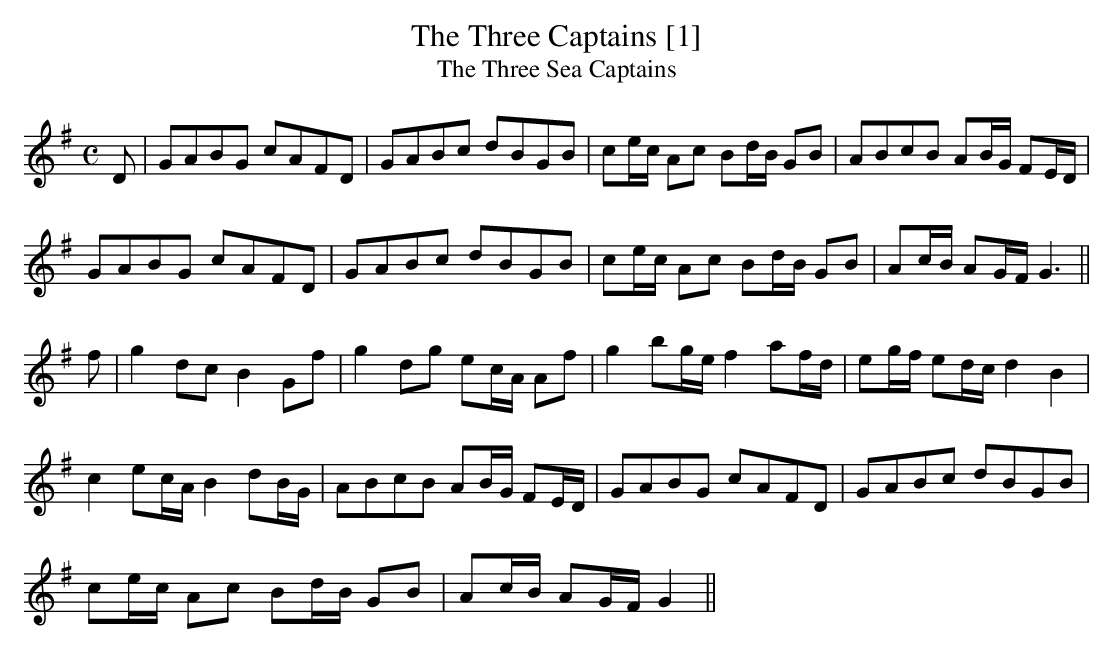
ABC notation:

X:1
T:Three Captains [1], The
T:Three Sea Captains, The
M:C
L:1/8
K:G
D|GABG cAFD|GABc dBGB|ce/c/ Ac Bd/B/ GB|ABcB AB/G/ FE/D/|
GABG cAFD|GABc dBGB|ce/c/ Ac Bd/B/ GB|Ac/B/ AG/F/ G3||
f|g2 dc B2 Gf|g2 dg ec/A/ Af|g2 bg/e/ f2 af/d/|eg/f/ ed/c/ d2B2|
c2 ec/A/ B2 dB/G/|ABcB AB/G/ FE/D/|GABG cAFD|GABc dBGB|
ce/c/ Ac Bd/B/ GB|Ac/B/ AG/F/ G2||
